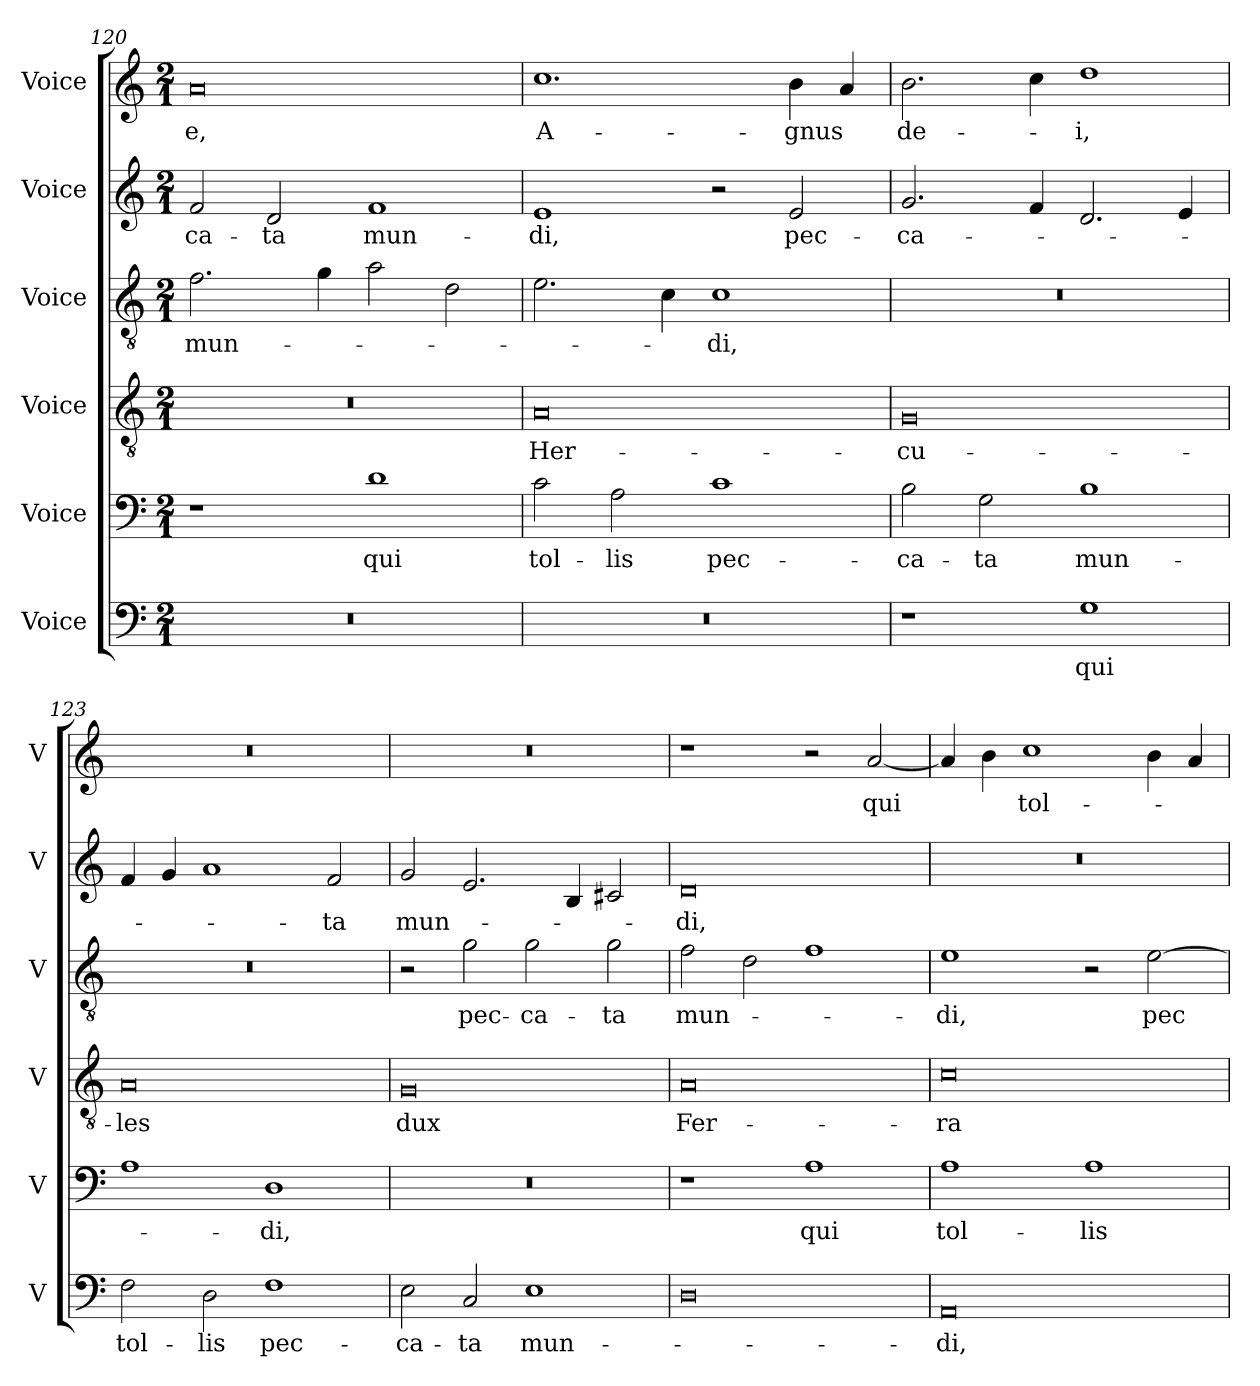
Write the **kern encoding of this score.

**kern	**text	**kern	**text	**kern	**text	**kern	**text	**kern	**text	**kern	**text
*part6	*part6	*part5	*part5	*part4	*part4	*part3	*part3	*part2	*part2	*part1	*part1
*staff6	*staff6	*staff5	*staff5	*staff4	*staff4	*staff3	*staff3	*staff2	*staff2	*staff1	*staff1
*I"Voice	*	*I"Voice	*	*I"Voice	*	*I"Voice	*	*I"Voice	*	*I"Voice	*
*I'V	*	*I'V	*	*I'V	*	*I'V	*	*I'V	*	*I'V	*
*clefF4	*	*clefF4	*	*clefGv2	*	*clefGv2	*	*clefG2	*	*clefG2	*
*k[]	*	*k[]	*	*k[]	*	*k[]	*	*k[]	*	*k[]	*
*M2/1	*	*M2/1	*	*M2/1	*	*M2/1	*	*M2/1	*	*M2/1	*
=120	=120	=120	=120	=120	=120	=120	=120	=120	=120	=120	=120
!	!	!	!	!	!	!	!LO:LY:b	!	!LO:LY:b	!	!LO:LY:b
0r	.	1r	.	0r	.	2.f\	mun-	2f/	-ca-	0a	-e,
!	!	!	!	!	!	!	!	!	!LO:LY:b	!	!
.	.	.	.	.	.	.	.	2d/	-ta	.	.
.	.	.	.	.	.	4g\	.	.	.	.	.
!	!	!	!LO:LY:b	!	!	!	!	!	!LO:LY:b	!	!
.	.	1d	qui	.	.	2a\	.	1f	mun-	.	.
.	.	.	.	.	.	2d\	.	.	.	.	.
!!LO:LB:g=z
=121	=121	=121	=121	=121	=121	=121	=121	=121	=121	=121	=121
!	!	!	!LO:LY:b	!	!LO:LY:b	!	!	!	!LO:LY:b	!	!LO:LY:b
0r	.	2c\	tol-	0A	Her-	2.e\	.	1e	-di,	1.cc	A-
!	!	!	!LO:LY:b	!	!	!	!	!	!	!	!
.	.	2A\	-lis	.	.	.	.	.	.	.	.
.	.	.	.	.	.	4c\	.	.	.	.	.
!	!	!	!LO:LY:b	!	!	!	!LO:LY:b	!	!	!	!
.	.	1c	pec-	.	.	1c	-di,	2r	.	.	.
!	!	!	!	!	!	!	!	!	!LO:LY:b	!	!LO:LY:b
.	.	.	.	.	.	.	.	2e/	pec-	4b\	-gnus
.	.	.	.	.	.	.	.	.	.	4a/	.
=122	=122	=122	=122	=122	=122	=122	=122	=122	=122	=122	=122
!	!	!	!LO:LY:b	!	!LO:LY:b	!	!	!	!LO:LY:b	!	!LO:LY:b
1r	.	2B\	-ca-	0G	-cu-	0r	.	2.g/	-ca-	2.b\	de-
!	!	!	!LO:LY:b	!	!	!	!	!	!	!	!
.	.	2G\	-ta	.	.	.	.	.	.	.	.
.	.	.	.	.	.	.	.	4f/	.	4cc\	.
!	!LO:LY:b	!	!LO:LY:b	!	!	!	!	!	!	!	!LO:LY:b
1G	qui	1B	mun-	.	.	.	.	2.d/	.	1dd	-i,
.	.	.	.	.	.	.	.	4e/	.	.	.
=123	=123	=123	=123	=123	=123	=123	=123	=123	=123	=123	=123
!	!LO:LY:b	!	!	!	!LO:LY:b	!	!	!	!	!	!
2F\	tol-	1A	.	0A	-les	0r	.	4f/	.	0r	.
.	.	.	.	.	.	.	.	4g/	.	.	.
!	!LO:LY:b	!	!	!	!	!	!	!	!	!	!
2D\	-lis	.	.	.	.	.	.	1a	.	.	.
!	!LO:LY:b	!	!LO:LY:b	!	!	!	!	!	!	!	!
1F	pec-	1D	-di,	.	.	.	.	.	.	.	.
!	!	!	!	!	!	!	!	!	!LO:LY:b	!	!
.	.	.	.	.	.	.	.	2f/	-ta	.	.
=124	=124	=124	=124	=124	=124	=124	=124	=124	=124	=124	=124
!	!LO:LY:b	!	!	!	!LO:LY:b	!	!	!	!LO:LY:b	!	!
2E\	-ca-	0r	.	0G	dux	2r	.	2g/	mun-	0r	.
!	!LO:LY:b	!	!	!	!	!	!LO:LY:b	!	!	!	!
2C/	-ta	.	.	.	.	2g\	pec-	2.e/	.	.	.
!	!LO:LY:b	!	!	!	!	!	!LO:LY:b	!	!	!	!
1E	mun-	.	.	.	.	2g\	-ca-	.	.	.	.
.	.	.	.	.	.	.	.	4B/	.	.	.
!	!	!	!	!	!	!	!LO:LY:b	!	!	!	!
.	.	.	.	.	.	2g\	-ta	2c#X/	.	.	.
!!LO:PB:g=z
=125	=125	=125	=125	=125	=125	=125	=125	=125	=125	=125	=125
!	!	!	!	!	!LO:LY:b	!	!LO:LY:b	!	!LO:LY:b	!	!
0D	.	1r	.	0A	Fer-	2f\	mun-	0d	-di,	1r	.
.	.	.	.	.	.	2d\	.	.	.	.	.
!	!	!	!LO:LY:b	!	!	!	!	!	!	!	!
.	.	1A	qui	.	.	1f	.	.	.	2r	.
!	!	!	!	!	!	!	!	!	!	!	!LO:LY:b
.	.	.	.	.	.	.	.	.	.	[2a/	qui
=126	=126	=126	=126	=126	=126	=126	=126	=126	=126	=126	=126
!	!LO:LY:b	!	!LO:LY:b	!	!LO:LY:b	!	!LO:LY:b	!	!	!	!
0AA	-di,	1A	tol-	0c	-ra-	1e	-di,	0r	.	4a/]	.
.	.	.	.	.	.	.	.	.	.	4b\	.
!	!	!	!	!	!	!	!	!	!	!	!LO:LY:b
.	.	.	.	.	.	.	.	.	.	1cc	tol-
!	!	!	!LO:LY:b	!	!	!	!	!	!	!	!
.	.	1A	-lis	.	.	2r	.	.	.	.	.
!	!	!	!	!	!	!	!LO:LY:b	!	!	!	!
.	.	.	.	.	.	[2e\	pec-	.	.	4b\	.
.	.	.	.	.	.	.	.	.	.	4a/	.
=	=	=	=	=	=	=	=	=	=	=	=
*-	*-	*-	*-	*-	*-	*-	*-	*-	*-	*-	*-
